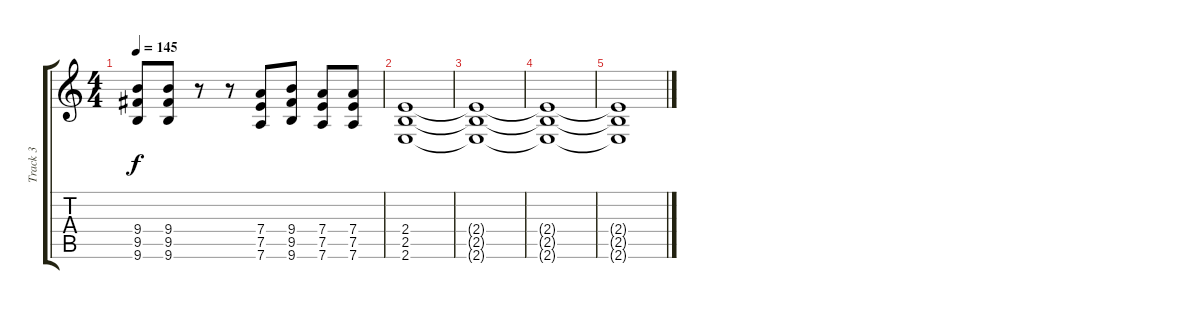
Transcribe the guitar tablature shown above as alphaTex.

\track ("Track 3" "Track 3") {instrument distortionguitar}
\staff {score tabs}
\tuning (E4 B3 G3 D3 A2 D2) {hide}
\ts (4 4)
\tempo 145
\clef g2
\ks c
(9.4 9.5 9.6).8{dy f} (9.4 9.5 9.6).8 r.8 r.8 (7.4 7.5 7.6).8 (9.4 9.5 9.6).8 (7.4 7.5 7.6).8 (7.4 7.5 7.6).8 |
(2.4 2.5 2.6).1 |
(2.4{t} 2.5{t} 2.6{t}).1 |
(2.4{t} 2.5{t} 2.6{t}).1 |
(2.4{t} 2.5{t} 2.6{t}).1
